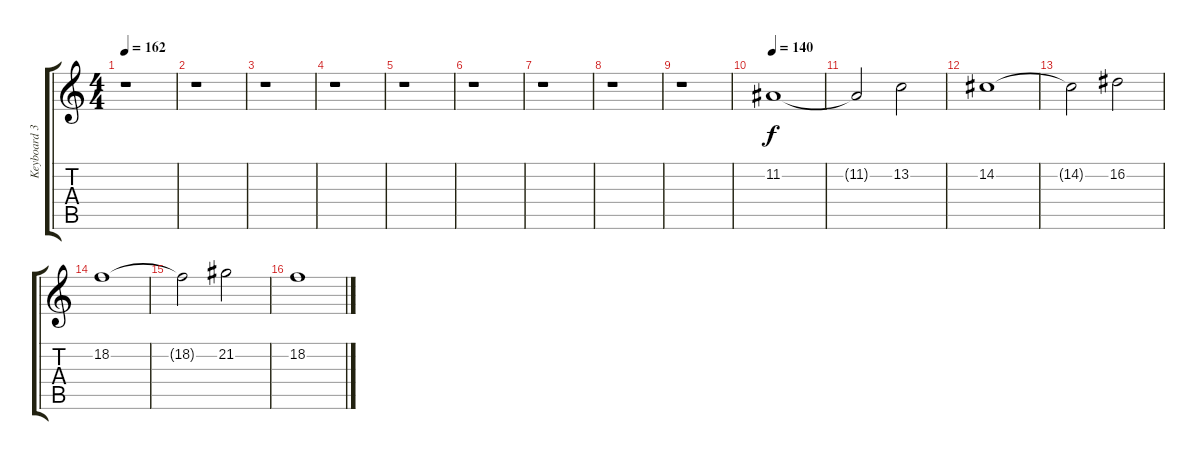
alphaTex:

\track ("Keyboard 3" "Keyboard 3") {instrument stringensemble1}
\staff {score tabs}
\tuning (E4 B3 G3 D3 A2 E2) {hide}
\ts (4 4)
\tempo 162
\clef g2
\ks c
r.1{dy f} |
r.1 |
r.1 |
r.1 |
r.1 |
r.1 |
r.1 |
r.1 |
\section ("" "")
r.1 |
\tempo 140
11.2.1{volume 14 instrument altosax} |
11.2{t}.2 13.2.2 |
14.2.1 |
14.2{t}.2 16.2.2 |
18.2.1 |
18.2{t}.2 21.2.2 |
18.2.1
